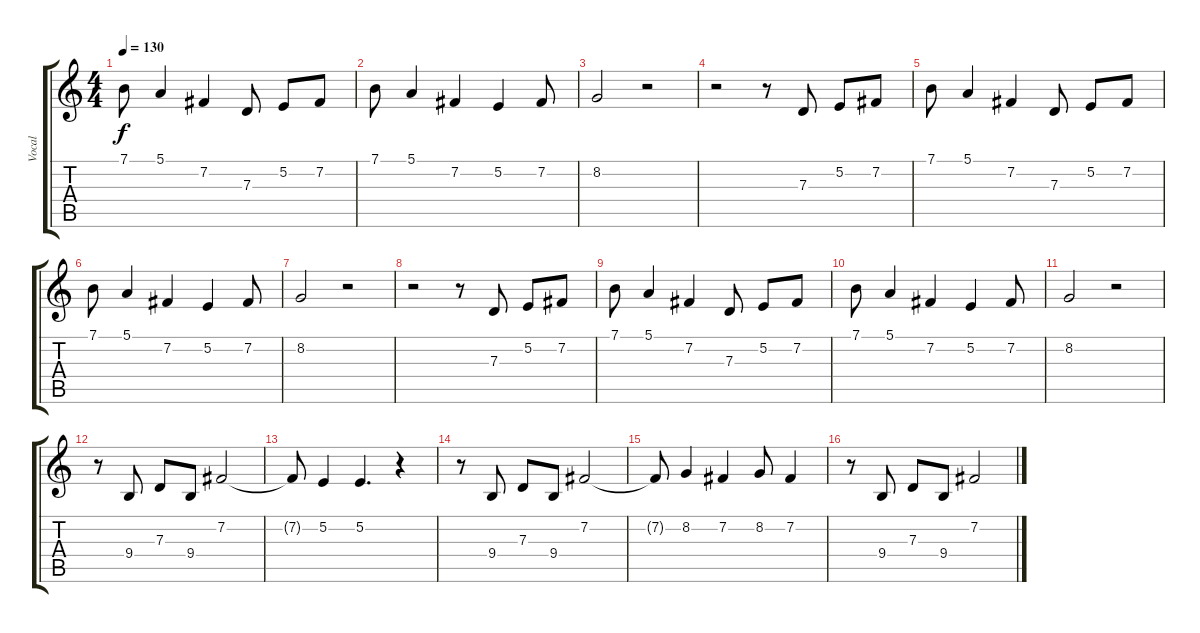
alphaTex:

\track ("Vocal" "Vocal") {instrument flute}
\staff {score tabs}
\tuning (E4 B3 G3 D3 A2 E2) {hide}
\ts (4 4)
\tempo 130
\clef g2
\ks c
7.1.8{dy f} 5.1.4 7.2.4 7.3.8 5.2.8 7.2.8 |
7.1.8 5.1.4 7.2.4 5.2.4 7.2.8 |
8.2.2 r.2 |
r.2 r.8 7.3.8 5.2.8 7.2.8 |
7.1.8 5.1.4 7.2.4 7.3.8 5.2.8 7.2.8 |
7.1.8 5.1.4 7.2.4 5.2.4 7.2.8 |
8.2.2 r.2 |
r.2 r.8 7.3.8 5.2.8 7.2.8 |
7.1.8 5.1.4 7.2.4 7.3.8 5.2.8 7.2.8 |
7.1.8 5.1.4 7.2.4 5.2.4 7.2.8 |
8.2.2 r.2 |
r.8 9.4.8 7.3.8 9.4.8 7.2.2 |
7.2{t}.8 5.2.4 5.2.4{d} r.4 |
r.8 9.4.8 7.3.8 9.4.8 7.2.2 |
7.2{t}.8 8.2.4 7.2.4 8.2.8 7.2.4 |
r.8 9.4.8 7.3.8 9.4.8 7.2.2
